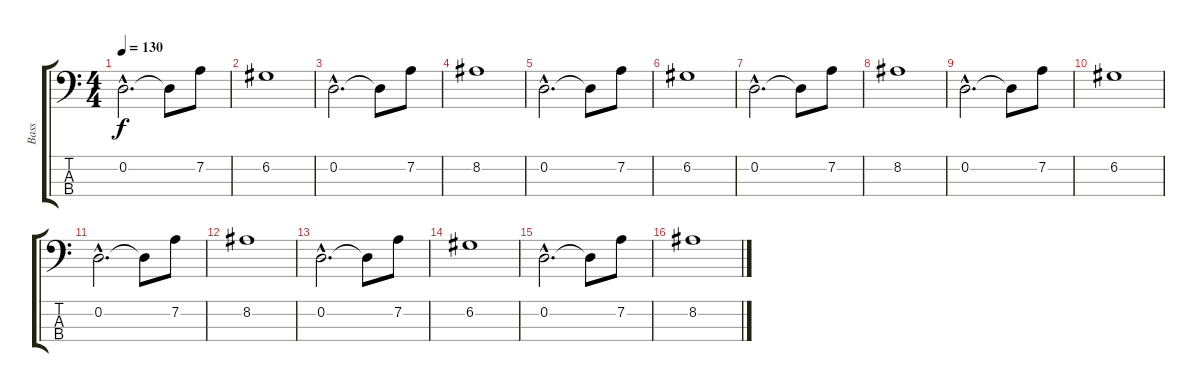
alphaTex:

\track ("Bass" "Bass") {instrument electricbassfinger}
\staff {score tabs}
\tuning (G2 D2 A1 E1) {hide}
\ts (4 4)
\tempo 130
\clef f4
\ks c
0.2{hac}.2{d dy f} 0.2{t}.8 7.2.8 |
6.2.1 |
0.2{hac}.2{d} 0.2{t}.8 7.2.8 |
8.2.1 |
0.2{hac}.2{d} 0.2{t}.8 7.2.8 |
6.2.1 |
0.2{hac}.2{d} 0.2{t}.8 7.2.8 |
8.2.1 |
0.2{hac}.2{d} 0.2{t}.8 7.2.8 |
6.2.1 |
0.2{hac}.2{d} 0.2{t}.8 7.2.8 |
8.2.1 |
0.2{hac}.2{d} 0.2{t}.8 7.2.8 |
6.2.1 |
0.2{hac}.2{d} 0.2{t}.8 7.2.8 |
8.2.1
